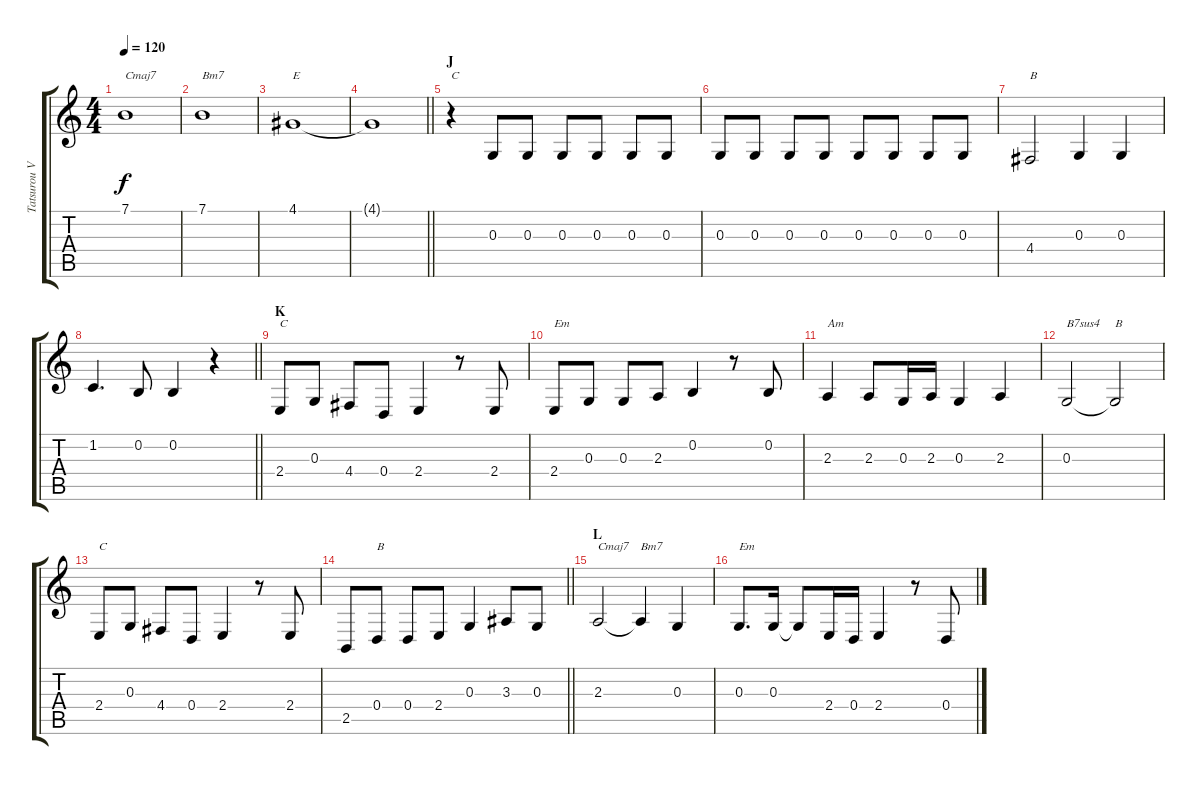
\track ("Tatsurou Vocals" "Tatsurou V") {instrument tenorsax}
\staff {score tabs}
\tuning (E4 B3 G3 D3 A2 E2) {hide}
\ts (4 4)
\tempo 120
\clef g2
\ks c
7.1.1{txt "Cmaj7" dy f} |
7.1.1{txt "Bm7"} |
4.1.1{txt "E"} |
\barLineRight lightlight
4.1{t}.1 |
\section ("" "J")
r.4{txt "C"} 0.3.8 0.3.8 0.3.8 0.3.8 0.3.8 0.3.8 |
0.3.8 0.3.8 0.3.8 0.3.8 0.3.8 0.3.8 0.3.8 0.3.8 |
4.4.2{txt "B"} 0.3.4 0.3.4 |
\barLineRight lightlight
1.2.4{d} 0.2.8 0.2.4 r.4 |
\section ("" "K")
2.4.8{txt "C"} 0.3.8 4.4.8 0.4.8 2.4.4 r.8 2.4.8 |
2.4.8{txt "Em"} 0.3.8 0.3.8 2.3.8 0.2.4 r.8 0.2.8 |
2.3.4{txt "Am"} 2.3.8 0.3.16 2.3.16 0.3.4 2.3.4 |
0.3.2{txt "B7sus4"} 0.3{t}.2{txt "B"} |
2.4.8{txt "C"} 0.3.8 4.4.8 0.4.8 2.4.4 r.8 2.4.8 |
\barLineRight lightlight
2.5.8 0.4.8{txt "B"} 0.4.8 2.4.8 0.3.4 3.3.8 0.3.8 |
\section ("" "L")
2.3.2{txt "Cmaj7"} 2.3{t}.4{txt "Bm7"} 0.3.4 |
0.3.8{d txt "Em"} 0.3.16 0.3{t}.8 2.4.16 0.4.16 2.4.4 r.8 0.4.8
